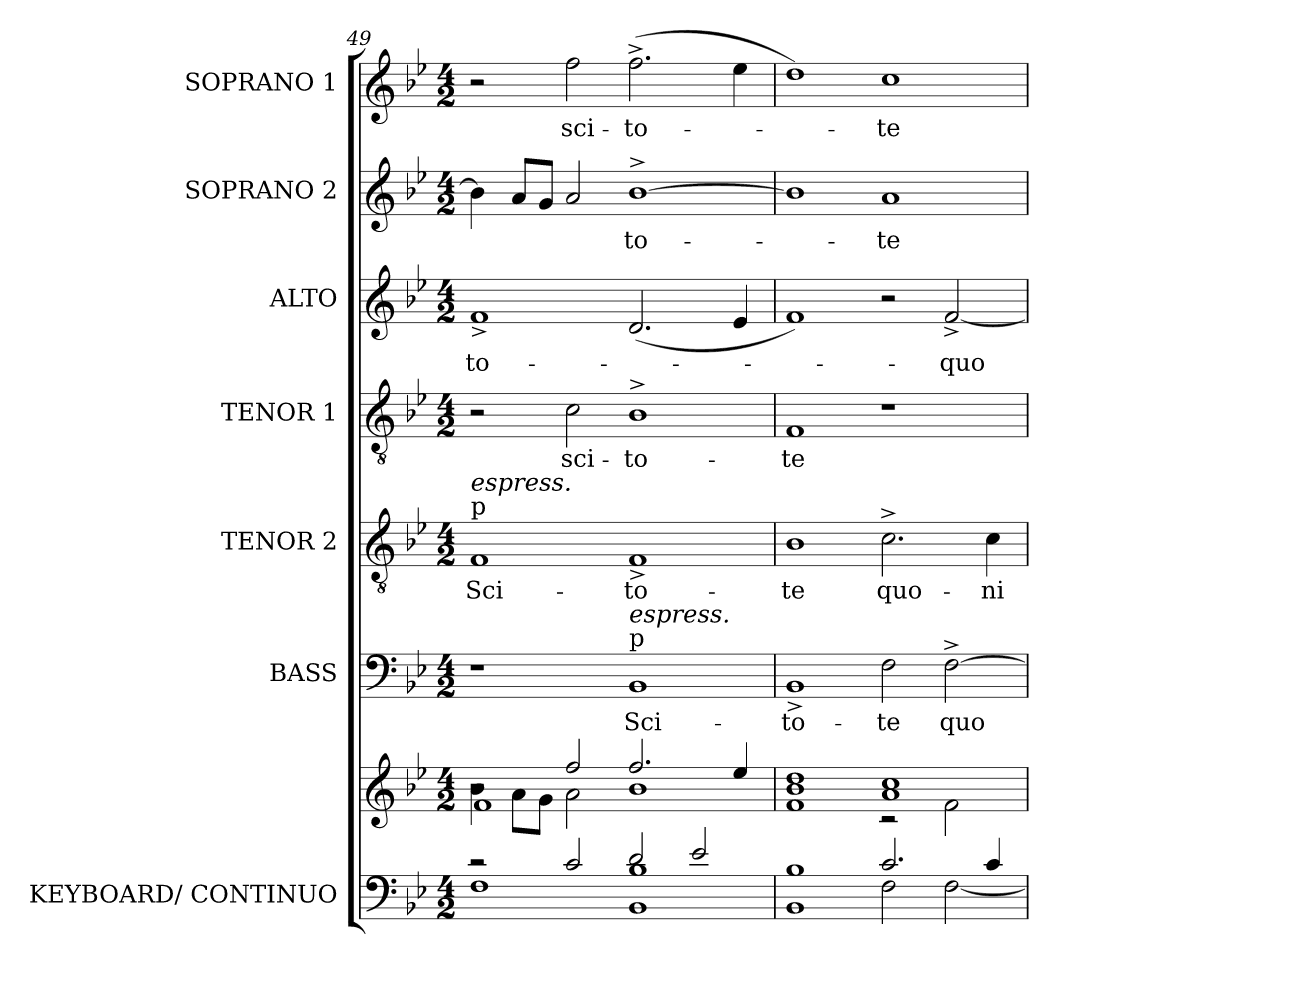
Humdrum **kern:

**kern	**kern	**kern	**text	**kern	**text	**kern	**text	**kern	**text	**kern	**text	**kern	**text
*part7	*part7	*part6	*part6	*part5	*part5	*part4	*part4	*part3	*part3	*part2	*part2	*part1	*part1
*staff8	*staff7	*staff6	*staff6	*staff5	*staff5	*staff4	*staff4	*staff3	*staff3	*staff2	*staff2	*staff1	*staff1
*I"KEYBOARD/ CONTINUO	*	*I"BASS	*	*I"TENOR 2	*	*I"TENOR 1	*	*I"ALTO	*	*I"SOPRANO 2	*	*I"SOPRANO 1	*
*I'Kbd.	*	*I'B.	*	*I'T2.	*	*I'T1.	*	*I'A.	*	*I'S2.	*	*I'S1.	*
*clefF4	*clefG2	*clefF4	*	*clefGv2	*	*clefGv2	*	*clefG2	*	*clefG2	*	*clefG2	*
*	*	*	*	*ITrd7c12	*	*ITrd7c12	*	*	*	*	*	*	*
*k[b-e-]	*k[b-e-]	*k[b-e-]	*	*k[b-e-]	*	*k[b-e-]	*	*k[b-e-]	*	*k[b-e-]	*	*k[b-e-]	*
*B-:	*B-:	*B-:	*	*B-:	*	*B-:	*	*B-:	*	*B-:	*	*B-:	*
*M4/2	*M4/2	*M4/2	*	*M4/2	*	*M4/2	*	*M4/2	*	*M4/2	*	*M4/2	*
=49	=49	=49	=49	=49	=49	=49	=49	=49	=49	=49	=49	=49	=49
*^	*^	*	*	*	*	*	*	*	*	*	*	*	*
*	*^	*	*^	*	*	*	*	*	*	*	*	*	*	*	*
!	!	!	!	!	!	!	!	!	!LO:LY:b:color=#000000	!	!	!	!	!	!	!	!
!	!	!	!	!	!	!	!	!LO:TX:a:t=p	!	!	!	!	!	!	!	!	!
!	!	!	!	!	!	!	!	!LO:TX:i:t=espress.	!	!	!	!	!	!	!	!	!
!	!	!	!	!	!	!	!	!	!	!	!	!	!LO:LY:b:color=#000000	!	!	!	!
2r	1Fi	1ryy	2r	4b-i\	1fi	1r	.	1FFi	Sci-	2r	.	1f^i	-to-	4b-i\]	.	2r	.
.	.	.	.	8ai\L	.	.	.	.	.	.	.	.	.	8ai/L	.	.	.
.	.	.	.	8gi\J	.	.	.	.	.	.	.	.	.	8gi/J	.	.	.
!	!	!	!	!	!	!	!	!	!	!	!LO:LY:b:color=#000000	!	!	!	!	!	!
!	!	!	!	!	!	!	!	!	!	!	!	!	!	!	!	!	!LO:LY:b:color=#000000
2ci/	.	.	2ffi/	2ai\	.	.	.	.	.	2Ci\	sci-	.	.	2ai/	.	2ffi\	sci-
!	!	!	!	!	!	!	!LO:LY:b:color=#000000	!	!	!	!	!	!	!	!	!	!
!	!	!	!	!	!	!	!	!	!LO:LY:b:color=#000000	!	!	!	!	!	!	!	!
!	!	!	!	!	!	!	!	!	!	!	!LO:LY:b:color=#000000	!	!	!	!	!	!
!	!	!	!	!	!	!	!	!	!	!	!	!	!	!	!LO:LY:b:color=#000000	!	!
!	!	!	!	!	!	!LO:TX:a:t=p	!	!	!	!	!	!	!	!	!	!	!
!	!	!	!	!	!	!LO:TX:i:t=espress.	!	!	!	!	!	!	!	!	!	!	!
!	!	!	!	!	!	!	!	!	!	!	!	!	!	!	!	!	!LO:LY:b:color=#000000
2di/	1BB-i	1B-i	2.ffi/	1b-i	1ryy	1BB-i	Sci-	1FF^i	-to-	1BB-^i	-to-	(2.di/	.	[1b-^i	-to-	(2.ff^i\	-to-
2e-i/	.	.	.	.	.	.	.	.	.	.	.	.	.	.	.	.	.
.	.	.	4ee-i/	.	.	.	.	.	.	.	.	4e-i/	.	.	.	4ee-i\	.
*	*v	*v	*	*	*	*	*	*	*	*	*	*	*	*	*	*	*
*	*	*	*v	*v	*	*	*	*	*	*	*	*	*	*	*	*
=50	=50	=50	=50	=50	=50	=50	=50	=50	=50	=50	=50	=50	=50	=50	=50
!	!	!	!	!	!LO:LY:b:color=#000000	!	!	!	!	!	!	!	!	!	!
!	!	!	!	!	!	!	!LO:LY:b:color=#000000	!	!	!	!	!	!	!	!
!	!	!	!	!	!	!	!	!	!LO:LY:b:color=#000000	!	!	!	!	!	!
1B-i	1BB-i	1b-i 1ddi	1fi	1BB-^i	-to-	1BB-i	-te	1FFi	-te	1fi)	.	1b-i]	.	1ddi)	.
!	!	!	!	!	!LO:LY:b:color=#000000	!	!	!	!	!	!	!	!	!	!
!	!	!	!	!	!	!	!LO:LY:b:color=#000000	!	!	!	!	!	!	!	!
!	!	!	!	!	!	!	!	!	!	!	!	!	!LO:LY:b:color=#000000	!	!
!	!	!	!	!	!	!	!	!	!	!	!	!	!	!	!LO:LY:b:color=#000000
2.ci/	2Fi\	1ai 1cci	2r	2Fi\	-te	2.C^i\	quo-	1r	.	2r	.	1ai	-te	1cci	-te
!	!	!	!	!	!LO:LY:b:color=#000000	!	!	!	!	!	!	!	!	!	!
!	!	!	!	!	!	!	!	!	!	!	!LO:LY:b:color=#000000	!	!	!	!
.	[2Fi\	.	2fi\	[2F^i\	quo-	.	.	.	.	[2f^i/	-quo-	.	.	.	.
!	!	!	!	!	!	!	!LO:LY:b:color=#000000	!	!	!	!	!	!	!	!
4ci/	.	.	.	.	.	4Ci\	-ni-	.	.	.	.	.	.	.	.
*v	*v	*	*	*	*	*	*	*	*	*	*	*	*	*	*
*	*v	*v	*	*	*	*	*	*	*	*	*	*	*	*
=	=	=	=	=	=	=	=	=	=	=	=	=	=
*-	*-	*-	*-	*-	*-	*-	*-	*-	*-	*-	*-	*-	*-
